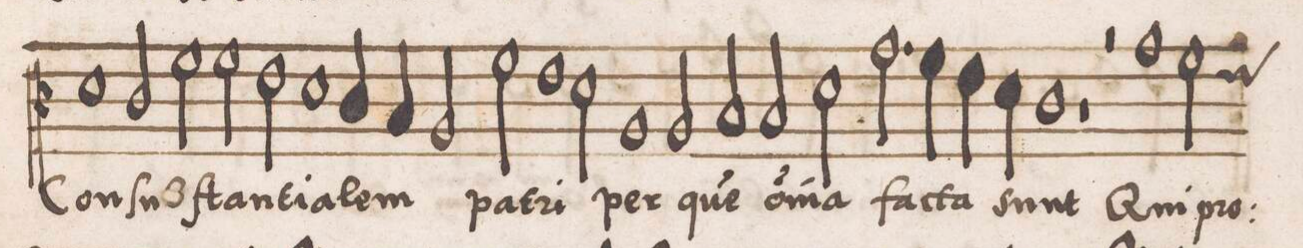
**kern	**text
*I"CANTVS	*
*clefC3	*
*k[]	*
*met(c|)	*
*M2/1	*
1r	.
=41	=41
0r	.
=42	=42
0r	.
=43	=43
2r	.
1d	Con-
2c/	-ſub-
=44	=44
2f\	.
2f\	-ſtan-
2e\	-ti-
1d	-a-
=45	=45
4c/	-lem
4B/	.
2A/	.
2f\	pa-
=46	=46
1e	-tri
2d\	.
1A	per
=47	=47
2A/	que(m)
2B/	o(m)-
2B/	-ni-
=48	=48
2d\	-a
2.g\	fa-
4f\	-cta
4e\	.
4d\	.
=49	=49
1c	sunt
1r	.
=50	=50
2r	.
1g	Qui
*custos:e	*
2f\	pro-
=51	=51
*-	*-
